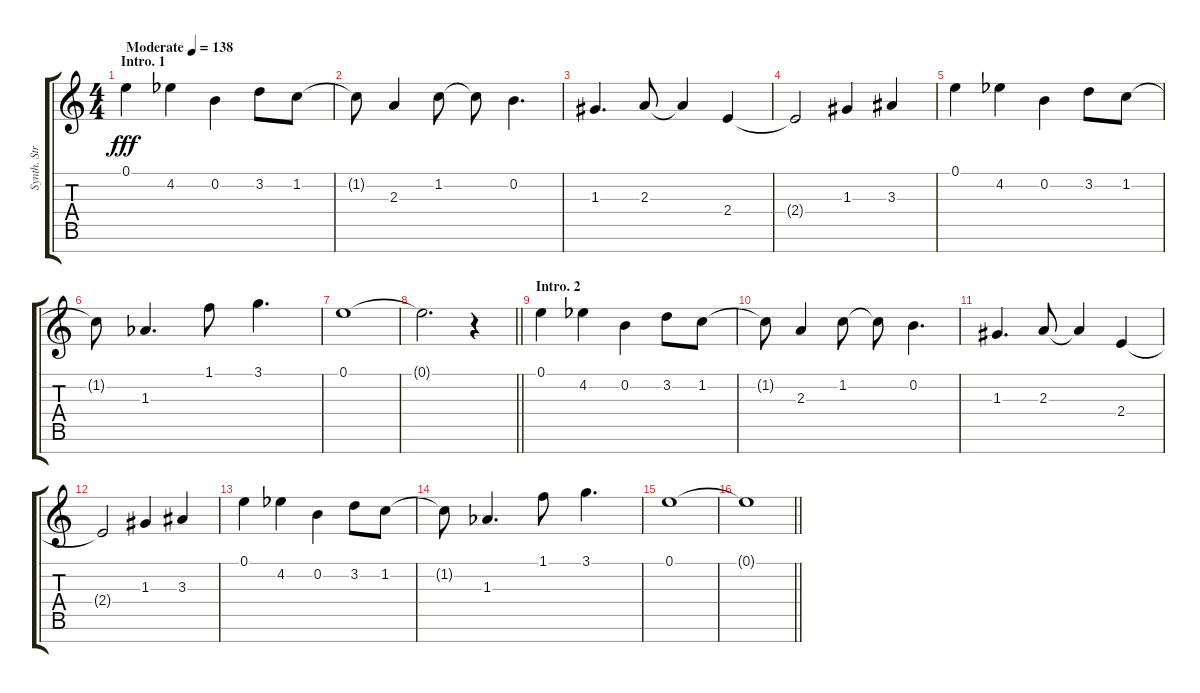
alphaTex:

\track ("Synth. Strings I" "Synth. Str") {instrument stringensemble1}
\staff {score tabs}
\tuning (E5 B4 G4 D4 A3 E3 B2) {hide}
\ts (4 4)
\section ("" "Intro. 1")
\tempo (138 "Moderate")
\clef g2
\ks c
0.1.4{dy fff instrument stringensemble1} 4.2{acc b}.4 0.2.4 3.2.8 1.2.8 |
1.2{t}.8 2.3.4 1.2.8 1.2{t}.8 0.2.4{d} |
1.3.4{d} 2.3.8 2.3{t}.4 2.4.4 |
2.4{t}.2 1.3.4 3.3.4 |
0.1.4 4.2{acc b}.4 0.2.4 3.2.8 1.2.8 |
1.2{t}.8 1.3{acc b}.4{d} 1.1.8 3.1.4{d} |
0.1.1 |
\barLineRight lightlight
0.1{t}.2{d} r.4 |
\section ("" "Intro. 2")
0.1.4 4.2{acc b}.4 0.2.4 3.2.8 1.2.8 |
1.2{t}.8 2.3.4 1.2.8 1.2{t}.8 0.2.4{d} |
1.3.4{d} 2.3.8 2.3{t}.4 2.4.4 |
2.4{t}.2 1.3.4 3.3.4 |
0.1.4 4.2{acc b}.4 0.2.4 3.2.8 1.2.8 |
1.2{t}.8 1.3{acc b}.4{d} 1.1.8 3.1.4{d} |
0.1.1 |
\barLineRight lightlight
0.1{t}.1
